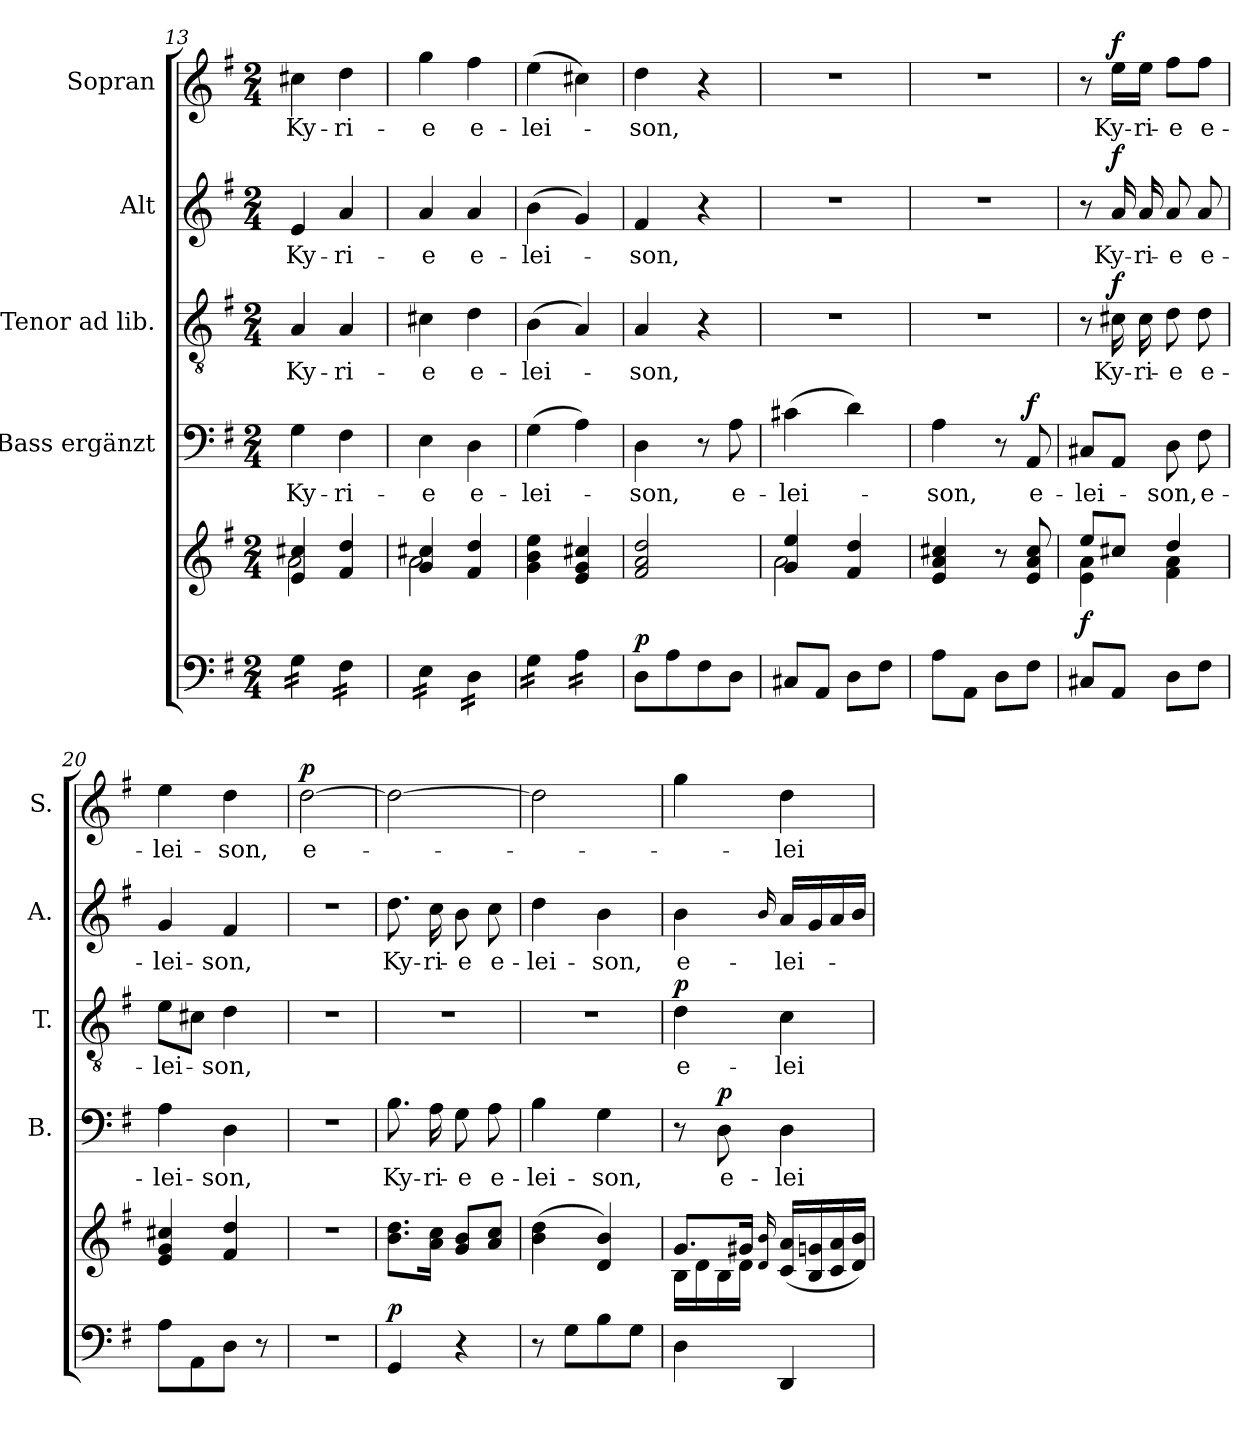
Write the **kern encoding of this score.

**kern	**kern	**dynam	**kern	**text	**dynam	**kern	**text	**dynam	**kern	**text	**dynam	**kern	**text	**dynam
*part5	*part5	*part5	*part4	*part4	*part4	*part3	*part3	*part3	*part2	*part2	*part2	*part1	*part1	*part1
*staff6	*staff5	*staff5/6	*staff4	*staff4	*staff4	*staff3	*staff3	*staff3	*staff2	*staff2	*staff2	*staff1	*staff1	*staff1
*	*	*	*I"Bass ergänzt	*	*	*I"Tenor ad lib.	*	*	*I"Alt	*	*	*I"Sopran	*	*
*	*	*	*I'B.	*	*	*I'T.	*	*	*I'A.	*	*	*I'S.	*	*
!!LO:PB:g=z
*clefF4	*clefG2	*	*clefF4	*	*	*clefGv2	*	*	*clefG2	*	*	*clefG2	*	*
*k[f#]	*k[f#]	*	*k[f#]	*	*	*k[f#]	*	*	*k[f#]	*	*	*k[f#]	*	*
*G:	*G:	*	*G:	*	*	*G:	*	*	*G:	*	*	*G:	*	*
*M2/4	*M2/4	*	*M2/4	*	*	*M2/4	*	*	*M2/4	*	*	*M2/4	*	*
=13	=13	=13	=13	=13	=13	=13	=13	=13	=13	=13	=13	=13	=13	=13
*	*^	*	*	*	*	*	*	*	*	*	*	*	*	*
!	!	!	!	!	!LO:LY:b	!	!	!LO:LY:b	!	!	!LO:LY:b	!	!	!LO:LY:b	!
*tremolo	*	*	*	*	*	*	*	*	*	*	*	*	*	*	*
16G\LL	4e/ 4cc#X/	2a\	.	4G\	Ky-	.	4A/	Ky-	.	4e/	Ky-	.	4cc#X\	Ky-	.
16G\	.	.	.	.	.	.	.	.	.	.	.	.	.	.	.
16G\	.	.	.	.	.	.	.	.	.	.	.	.	.	.	.
16G\JJ	.	.	.	.	.	.	.	.	.	.	.	.	.	.	.
!	!	!	!	!	!LO:LY:b	!	!	!LO:LY:b	!	!	!LO:LY:b	!	!	!LO:LY:b	!
16F#\LL	4f#/ 4dd/	.	.	4F#\	-ri-	.	4A/	-ri-	.	4a/	-ri-	.	4dd\	-ri-	.
16F#\	.	.	.	.	.	.	.	.	.	.	.	.	.	.	.
16F#\	.	.	.	.	.	.	.	.	.	.	.	.	.	.	.
16F#\JJ	.	.	.	.	.	.	.	.	.	.	.	.	.	.	.
=14	=14	=14	=14	=14	=14	=14	=14	=14	=14	=14	=14	=14	=14	=14	=14
!	!	!	!	!	!LO:LY:b	!	!	!LO:LY:b	!	!	!LO:LY:b	!	!	!LO:LY:b	!
16E\LL	4g/ 4cc#X/	2a\	.	4E\	-e	.	4c#X\	-e	.	4a/	-e	.	4gg\	-e	.
16E\	.	.	.	.	.	.	.	.	.	.	.	.	.	.	.
16E\	.	.	.	.	.	.	.	.	.	.	.	.	.	.	.
16E\JJ	.	.	.	.	.	.	.	.	.	.	.	.	.	.	.
!	!	!	!	!	!LO:LY:b	!	!	!LO:LY:b	!	!	!LO:LY:b	!	!	!LO:LY:b	!
16D\LL	4f#/ 4dd/	.	.	4D\	e-	.	4d\	e-	.	4a/	e-	.	4ff#\	e-	.
16D\	.	.	.	.	.	.	.	.	.	.	.	.	.	.	.
16D\	.	.	.	.	.	.	.	.	.	.	.	.	.	.	.
16D\JJ	.	.	.	.	.	.	.	.	.	.	.	.	.	.	.
*	*v	*v	*	*	*	*	*	*	*	*	*	*	*	*	*
=15	=15	=15	=15	=15	=15	=15	=15	=15	=15	=15	=15	=15	=15	=15
!	!	!	!	!LO:LY:b	!	!	!LO:LY:b	!	!	!LO:LY:b	!	!	!LO:LY:b	!
16G\LL	4g\ 4b\ 4ee\	.	(>4G\	-lei-	.	(>4B\	-lei-	.	(>4b\	-lei-	.	(>4ee\	-lei-	.
16G\	.	.	.	.	.	.	.	.	.	.	.	.	.	.
16G\	.	.	.	.	.	.	.	.	.	.	.	.	.	.
16G\JJ	.	.	.	.	.	.	.	.	.	.	.	.	.	.
16A\LL	4e/ 4g/ 4cc#X/	.	4A\)	.	.	4A/)	.	.	4g/)	.	.	4cc#X\)	.	.
16A\	.	.	.	.	.	.	.	.	.	.	.	.	.	.
16A\	.	.	.	.	.	.	.	.	.	.	.	.	.	.
16A\JJ	.	.	.	.	.	.	.	.	.	.	.	.	.	.
*Xtremolo	*	*	*	*	*	*	*	*	*	*	*	*	*	*
=16	=16	=16	=16	=16	=16	=16	=16	=16	=16	=16	=16	=16	=16	=16
!	!	!LO:DY:a=2	!	!LO:LY:b	!	!	!LO:LY:b	!	!	!LO:LY:b	!	!	!LO:LY:b	!
8D\L	2f#/ 2a/ 2dd/	p	4D\	-son,	.	4A/	-son,	.	4f#/	-son,	.	4dd\	-son,	.
8A\	.	.	.	.	.	.	.	.	.	.	.	.	.	.
8F#\	.	.	8r	.	.	4r	.	.	4r	.	.	4r	.	.
!	!	!	!	!LO:LY:b	!	!	!	!	!	!	!	!	!	!
8D\J	.	.	8A\	e-	.	.	.	.	.	.	.	.	.	.
=17	=17	=17	=17	=17	=17	=17	=17	=17	=17	=17	=17	=17	=17	=17
*	*^	*	*	*	*	*	*	*	*	*	*	*	*	*
!	!	!	!	!	!LO:LY:b	!	!	!	!	!	!	!	!	!	!
8C#X/L	4g/ 4ee/	2a\	.	(>4c#X\	-lei-	.	2r	.	.	2r	.	.	2r	.	.
8AA/J	.	.	.	.	.	.	.	.	.	.	.	.	.	.	.
8D\L	4f#/ 4dd/	.	.	4d\)	.	.	.	.	.	.	.	.	.	.	.
8F#\J	.	.	.	.	.	.	.	.	.	.	.	.	.	.	.
*	*v	*v	*	*	*	*	*	*	*	*	*	*	*	*	*
=18	=18	=18	=18	=18	=18	=18	=18	=18	=18	=18	=18	=18	=18	=18
!	!	!	!	!LO:LY:b	!	!	!	!	!	!	!	!	!	!
8A\L	4e/ 4a/ 4cc#X/	.	4A\	-son,	.	2r	.	.	2r	.	.	2r	.	.
8AA\J	.	.	.	.	.	.	.	.	.	.	.	.	.	.
8D\L	8r	.	8r	.	.	.	.	.	.	.	.	.	.	.
!	!	!	!	!LO:LY:b	!LO:DY:a	!	!	!	!	!	!	!	!	!
8F#\J	8e/ 8a/ 8cc#/	.	8AA/	e-	f	.	.	.	.	.	.	.	.	.
=19	=19	=19	=19	=19	=19	=19	=19	=19	=19	=19	=19	=19	=19	=19
*	*^	*	*	*	*	*	*	*	*	*	*	*	*	*
!	!	!	!LO:DY:a=2	!	!LO:LY:b	!	!	!	!	!	!	!	!	!	!
8C#X/L	8ee/L	4e\ 4a\	f	8C#X/L	-lei-	.	8r	.	.	8r	.	.	8r	.	.
!	!	!	!	!	!	!	!	!LO:LY:b	!LO:DY:a	!	!LO:LY:b	!LO:DY:a	!	!LO:LY:b	!LO:DY:a
8AA/J	8cc#X/J	.	.	8AA/J	.	.	16c#X\	Ky-	f	16a/	Ky-	f	16ee\LL	Ky-	f
!	!	!	!	!	!	!	!	!LO:LY:b	!	!	!LO:LY:b	!	!	!LO:LY:b	!
.	.	.	.	.	.	.	16c#\	-ri-	.	16a/	-ri-	.	16ee\JJ	-ri-	.
!	!	!	!	!	!LO:LY:b	!	!	!LO:LY:b	!	!	!LO:LY:b	!	!	!LO:LY:b	!
8D\L	4dd/	4f#\ 4a\	.	8D\	-son,	.	8d\	-e	.	8a/	-e	.	8ff#\L	-e	.
!	!	!	!	!	!LO:LY:b	!	!	!LO:LY:b	!	!	!LO:LY:b	!	!	!LO:LY:b	!
8F#\J	.	.	.	8F#\	e-	.	8d\	e-	.	8a/	e-	.	8ff#\J	e-	.
*	*v	*v	*	*	*	*	*	*	*	*	*	*	*	*	*
!!LO:LB:g=z
=20	=20	=20	=20	=20	=20	=20	=20	=20	=20	=20	=20	=20	=20	=20
!	!	!	!	!LO:LY:b	!	!	!LO:LY:b	!	!	!LO:LY:b	!	!	!LO:LY:b	!
8A\L	4e/ 4g/ 4cc#X/	.	4A\	-lei-	.	8e\L	-lei-	.	4g/	-lei-	.	4ee\	-lei-	.
8AA\	.	.	.	.	.	8c#X\J	.	.	.	.	.	.	.	.
!	!	!	!	!LO:LY:b	!	!	!LO:LY:b	!	!	!LO:LY:b	!	!	!LO:LY:b	!
8D\J	4f#/ 4dd/	.	4D\	-son,	.	4d\	-son,	.	4f#/	-son,	.	4dd\	-son,	.
8r	.	.	.	.	.	.	.	.	.	.	.	.	.	.
=21	=21	=21	=21	=21	=21	=21	=21	=21	=21	=21	=21	=21	=21	=21
!	!	!	!	!	!	!	!	!	!	!	!	!	!LO:LY:b	!LO:DY:a
2r	2r	.	2r	.	.	2r	.	.	2r	.	.	[2dd\	e-	p
=22	=22	=22	=22	=22	=22	=22	=22	=22	=22	=22	=22	=22	=22	=22
!	!	!LO:DY:a=2	!	!LO:LY:b	!	!	!	!	!	!LO:LY:b	!	!	!	!
4GG/	8.b\ 8.dd\L	p	8.B\	Ky-	.	2r	.	.	8.dd\	Ky-	.	2dd\_	.	.
!	!	!	!	!LO:LY:b	!	!	!	!	!	!LO:LY:b	!	!	!	!
.	16a\ 16cc\Jk	.	16A\	-ri-	.	.	.	.	16cc\	-ri-	.	.	.	.
!	!	!	!	!LO:LY:b	!	!	!	!	!	!LO:LY:b	!	!	!	!
4r	8g/ 8b/L	.	8G\	-e	.	.	.	.	8b\	-e	.	.	.	.
!	!	!	!	!LO:LY:b	!	!	!	!	!	!LO:LY:b	!	!	!	!
.	8a/ 8cc/J	.	8A\	e-	.	.	.	.	8cc\	e-	.	.	.	.
=23	=23	=23	=23	=23	=23	=23	=23	=23	=23	=23	=23	=23	=23	=23
!	!	!	!	!LO:LY:b	!	!	!	!	!	!LO:LY:b	!	!	!	!
8r	(>4b\ 4dd\	.	4B\	-lei-	.	2r	.	.	4dd\	-lei-	.	2dd\]	.	.
8G\L	.	.	.	.	.	.	.	.	.	.	.	.	.	.
!	!	!	!	!LO:LY:b	!	!	!	!	!	!LO:LY:b	!	!	!	!
8B\	4d/ 4b/)	.	4G\	-son,	.	.	.	.	4b\	-son,	.	.	.	.
8G\J	.	.	.	.	.	.	.	.	.	.	.	.	.	.
=24	=24	=24	=24	=24	=24	=24	=24	=24	=24	=24	=24	=24	=24	=24
*	*^	*	*	*	*	*	*	*	*	*	*	*	*	*
!	!	!	!	!	!	!	!	!LO:LY:b	!LO:DY:a	!	!LO:LY:b	!	!	!	!
4D\	8.g/L	16B\LL	.	8r	.	.	4d\	e-	p	4b\	e-	.	4gg\	.	.
.	.	16d\	.	.	.	.	.	.	.	.	.	.	.	.	.
!	!	!	!	!	!LO:LY:b	!LO:DY:a	!	!	!	!	!	!	!	!	!
.	.	16B\	.	8D\	e-	p	.	.	.	.	.	.	.	.	.
.	16g#X/Jk	16d\JJ	.	.	.	.	.	.	.	.	.	.	.	.	.
.	16qqd/ 16qqb/	.	.	.	.	.	.	.	.	16qqb/	.	.	.	.	.
!	!	!	!	!	!LO:LY:b	!	!	!LO:LY:b	!	!	!LO:LY:b	!	!	!LO:LY:b	!
4DD/	(<16c/ 16a/LL	4ryy	.	4D\	-lei-	.	4c\	-lei-	.	16a/LL	-lei-	.	4dd\	-lei-	.
.	16B/ 16gn/	.	.	.	.	.	.	.	.	16g/	.	.	.	.	.
.	16c/ 16a/	.	.	.	.	.	.	.	.	16a/	.	.	.	.	.
.	16d/ 16b/JJ)	.	.	.	.	.	.	.	.	16b/JJ	.	.	.	.	.
*	*v	*v	*	*	*	*	*	*	*	*	*	*	*	*	*
=	=	=	=	=	=	=	=	=	=	=	=	=	=	=
*-	*-	*-	*-	*-	*-	*-	*-	*-	*-	*-	*-	*-	*-	*-
